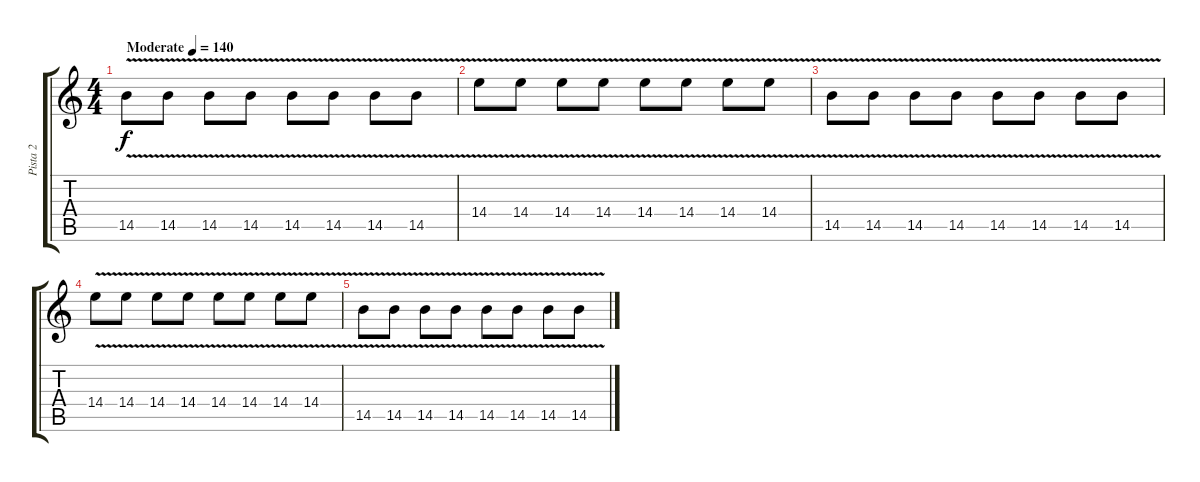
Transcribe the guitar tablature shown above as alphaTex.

\track ("Pista 2" "Pista 2") {instrument distortionguitar}
\staff {score tabs}
\tuning (E4 B3 G3 D3 A2 E2) {hide}
\ts (4 4)
\tempo (140 "Moderate")
\clef g2
\ks c
14.5{v}.8{dy f instrument distortionguitar} 14.5{v}.8 14.5{v}.8 14.5{v}.8 14.5{v}.8 14.5{v}.8 14.5{v}.8 14.5{v}.8 |
14.4{v}.8 14.4{v}.8 14.4{v}.8 14.4{v}.8 14.4{v}.8 14.4{v}.8 14.4{v}.8 14.4{v}.8 |
14.5{v}.8 14.5{v}.8 14.5{v}.8 14.5{v}.8 14.5{v}.8 14.5{v}.8 14.5{v}.8 14.5{v}.8 |
14.4{v}.8 14.4{v}.8 14.4{v}.8 14.4{v}.8 14.4{v}.8 14.4{v}.8 14.4{v}.8 14.4{v}.8 |
14.5{v}.8 14.5{v}.8 14.5{v}.8 14.5{v}.8 14.5{v}.8 14.5{v}.8 14.5{v}.8 14.5{v}.8
